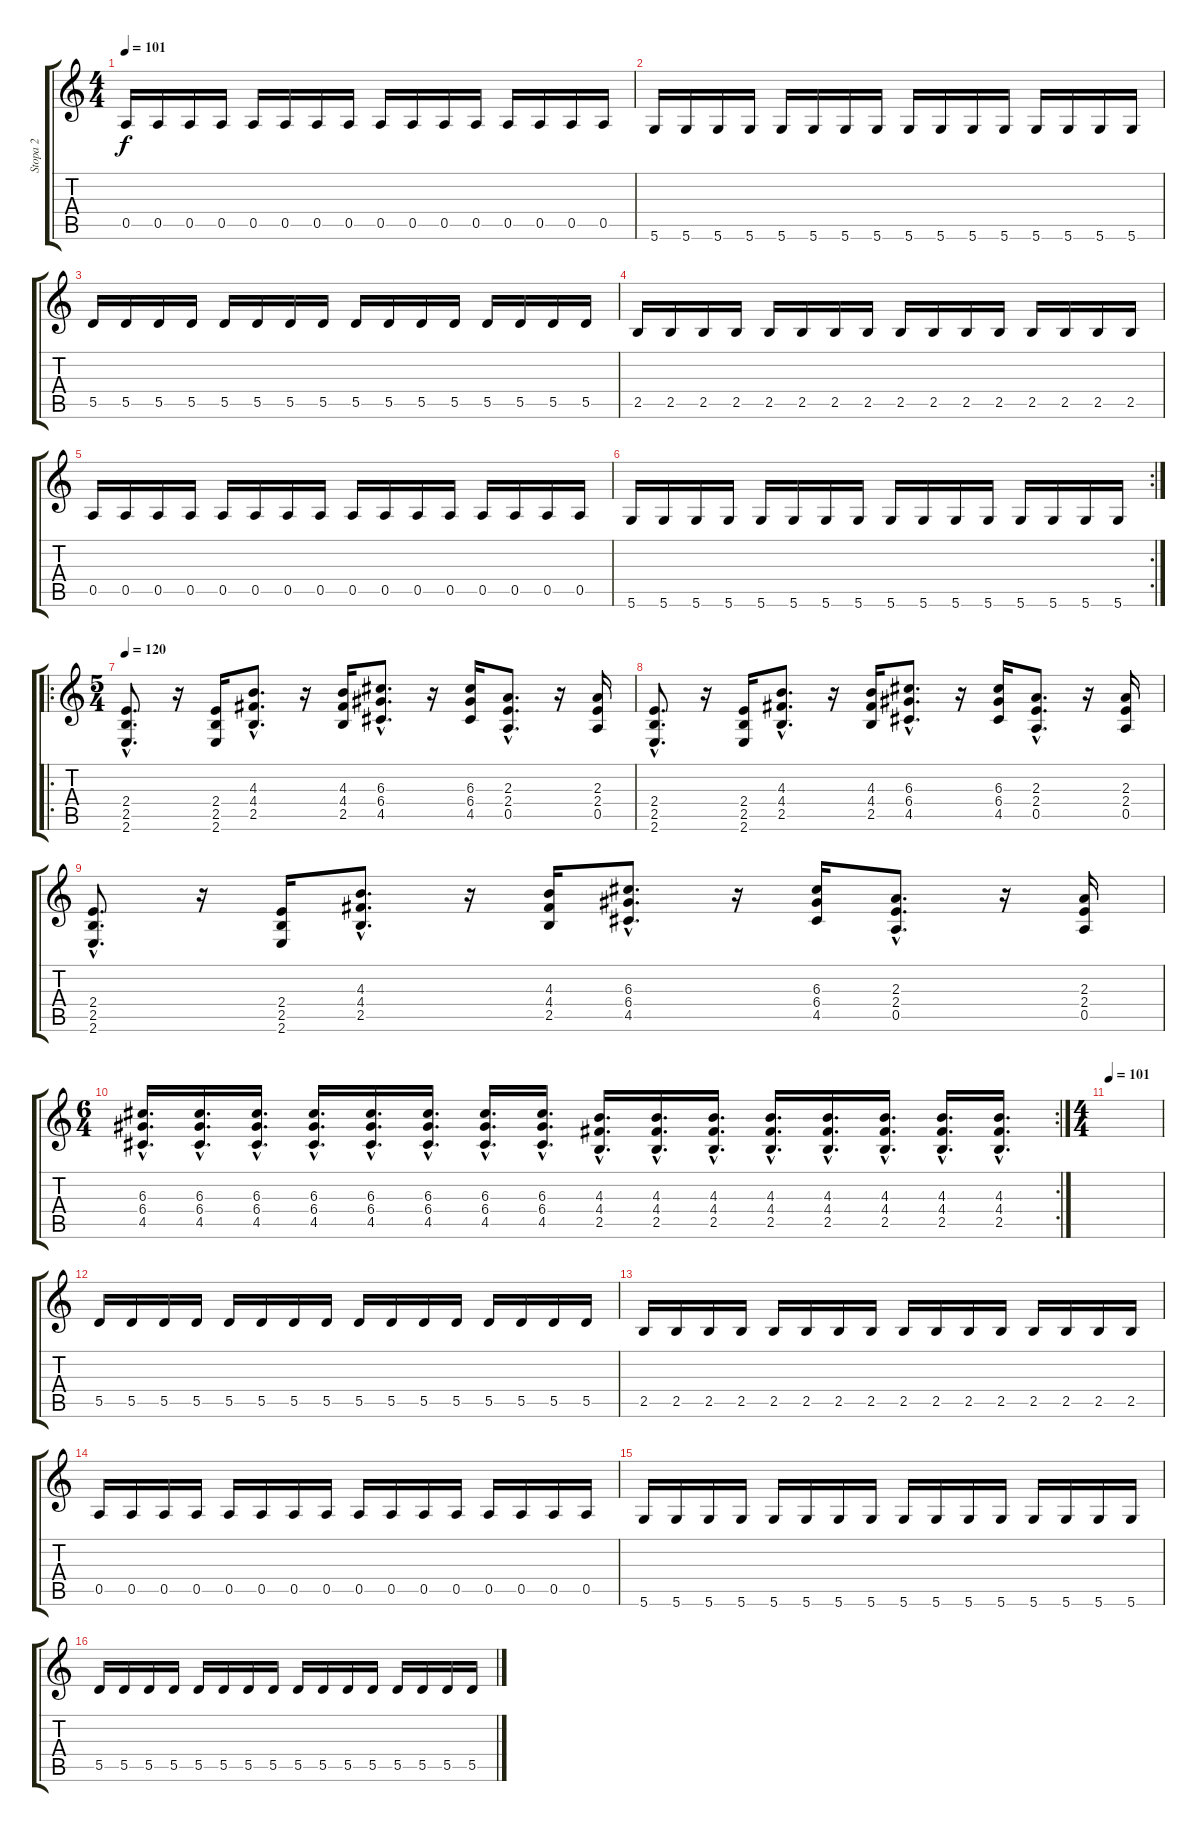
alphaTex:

\track ("Stopa 2" "Stopa 2") {instrument electricbassfinger}
\staff {score tabs}
\tuning (E4 B3 G3 D3 A2 D2) {hide}
\ts (4 4)
\tempo 101
\clef g2
\ks c
0.5.16{dy f} 0.5.16 0.5.16 0.5.16 0.5.16 0.5.16 0.5.16 0.5.16 0.5.16 0.5.16 0.5.16 0.5.16 0.5.16 0.5.16 0.5.16 0.5.16 |
5.6.16 5.6.16 5.6.16 5.6.16 5.6.16 5.6.16 5.6.16 5.6.16 5.6.16 5.6.16 5.6.16 5.6.16 5.6.16 5.6.16 5.6.16 5.6.16 |
5.5.16 5.5.16 5.5.16 5.5.16 5.5.16 5.5.16 5.5.16 5.5.16 5.5.16 5.5.16 5.5.16 5.5.16 5.5.16 5.5.16 5.5.16 5.5.16 |
2.5.16 2.5.16 2.5.16 2.5.16 2.5.16 2.5.16 2.5.16 2.5.16 2.5.16 2.5.16 2.5.16 2.5.16 2.5.16 2.5.16 2.5.16 2.5.16 |
0.5.16 0.5.16 0.5.16 0.5.16 0.5.16 0.5.16 0.5.16 0.5.16 0.5.16 0.5.16 0.5.16 0.5.16 0.5.16 0.5.16 0.5.16 0.5.16 |
\rc 2
5.6.16 5.6.16 5.6.16 5.6.16 5.6.16 5.6.16 5.6.16 5.6.16 5.6.16 5.6.16 5.6.16 5.6.16 5.6.16 5.6.16 5.6.16 5.6.16 |
\ro
\ts (5 4)
\tempo 120
(2.4{hac} 2.5{hac} 2.6{hac}).8{d} r.16 (2.4 2.5 2.6).16 (4.3{hac} 4.4{hac} 2.5{hac}).8{d} r.16 (4.3 4.4 2.5).16 (6.3{hac} 6.4{hac} 4.5{hac}).8{d} r.16 (6.3 6.4 4.5).16 (2.3{hac} 2.4{hac} 0.5{hac}).8{d} r.16 (2.3 2.4 0.5).16 |
(2.4{hac} 2.5{hac} 2.6{hac}).8{d} r.16 (2.4 2.5 2.6).16 (4.3{hac} 4.4{hac} 2.5{hac}).8{d} r.16 (4.3 4.4 2.5).16 (6.3{hac} 6.4{hac} 4.5{hac}).8{d} r.16 (6.3 6.4 4.5).16 (2.3{hac} 2.4{hac} 0.5{hac}).8{d} r.16 (2.3 2.4 0.5).16 |
(2.4{hac} 2.5{hac} 2.6{hac}).8{d} r.16 (2.4 2.5 2.6).16 (4.3{hac} 4.4{hac} 2.5{hac}).8{d} r.16 (4.3 4.4 2.5).16 (6.3{hac} 6.4{hac} 4.5{hac}).8{d} r.16 (6.3 6.4 4.5).16 (2.3{hac} 2.4{hac} 0.5{hac}).8{d} r.16 (2.3 2.4 0.5).16 |
\rc 2
\ts (6 4)
(6.3{hac} 6.4{hac} 4.5{hac}).16{d} (6.3{hac} 6.4{hac} 4.5{hac}).16{d} (6.3{hac} 6.4{hac} 4.5{hac}).16{d} (6.3{hac} 6.4{hac} 4.5{hac}).16{d} (6.3{hac} 6.4{hac} 4.5{hac}).16{d} (6.3{hac} 6.4{hac} 4.5{hac}).16{d} (6.3{hac} 6.4{hac} 4.5{hac}).16{d} (6.3{hac} 6.4{hac} 4.5{hac}).16{d} (4.3{hac} 4.4{hac} 2.5{hac}).16{d} (4.3{hac} 4.4{hac} 2.5{hac}).16{d} (4.3{hac} 4.4{hac} 2.5{hac}).16{d} (4.3{hac} 4.4{hac} 2.5{hac}).16{d} (4.3{hac} 4.4{hac} 2.5{hac}).16{d} (4.3{hac} 4.4{hac} 2.5{hac}).16{d} (4.3{hac} 4.4{hac} 2.5{hac}).16{d} (4.3{hac} 4.4{hac} 2.5{hac}).16{d} |
\ts (4 4)
\tempo 101
|
5.5.16 5.5.16 5.5.16 5.5.16 5.5.16 5.5.16 5.5.16 5.5.16 5.5.16 5.5.16 5.5.16 5.5.16 5.5.16 5.5.16 5.5.16 5.5.16 |
2.5.16 2.5.16 2.5.16 2.5.16 2.5.16 2.5.16 2.5.16 2.5.16 2.5.16 2.5.16 2.5.16 2.5.16 2.5.16 2.5.16 2.5.16 2.5.16 |
0.5.16 0.5.16 0.5.16 0.5.16 0.5.16 0.5.16 0.5.16 0.5.16 0.5.16 0.5.16 0.5.16 0.5.16 0.5.16 0.5.16 0.5.16 0.5.16 |
5.6.16 5.6.16 5.6.16 5.6.16 5.6.16 5.6.16 5.6.16 5.6.16 5.6.16 5.6.16 5.6.16 5.6.16 5.6.16 5.6.16 5.6.16 5.6.16 |
5.5.16 5.5.16 5.5.16 5.5.16 5.5.16 5.5.16 5.5.16 5.5.16 5.5.16 5.5.16 5.5.16 5.5.16 5.5.16 5.5.16 5.5.16 5.5.16
